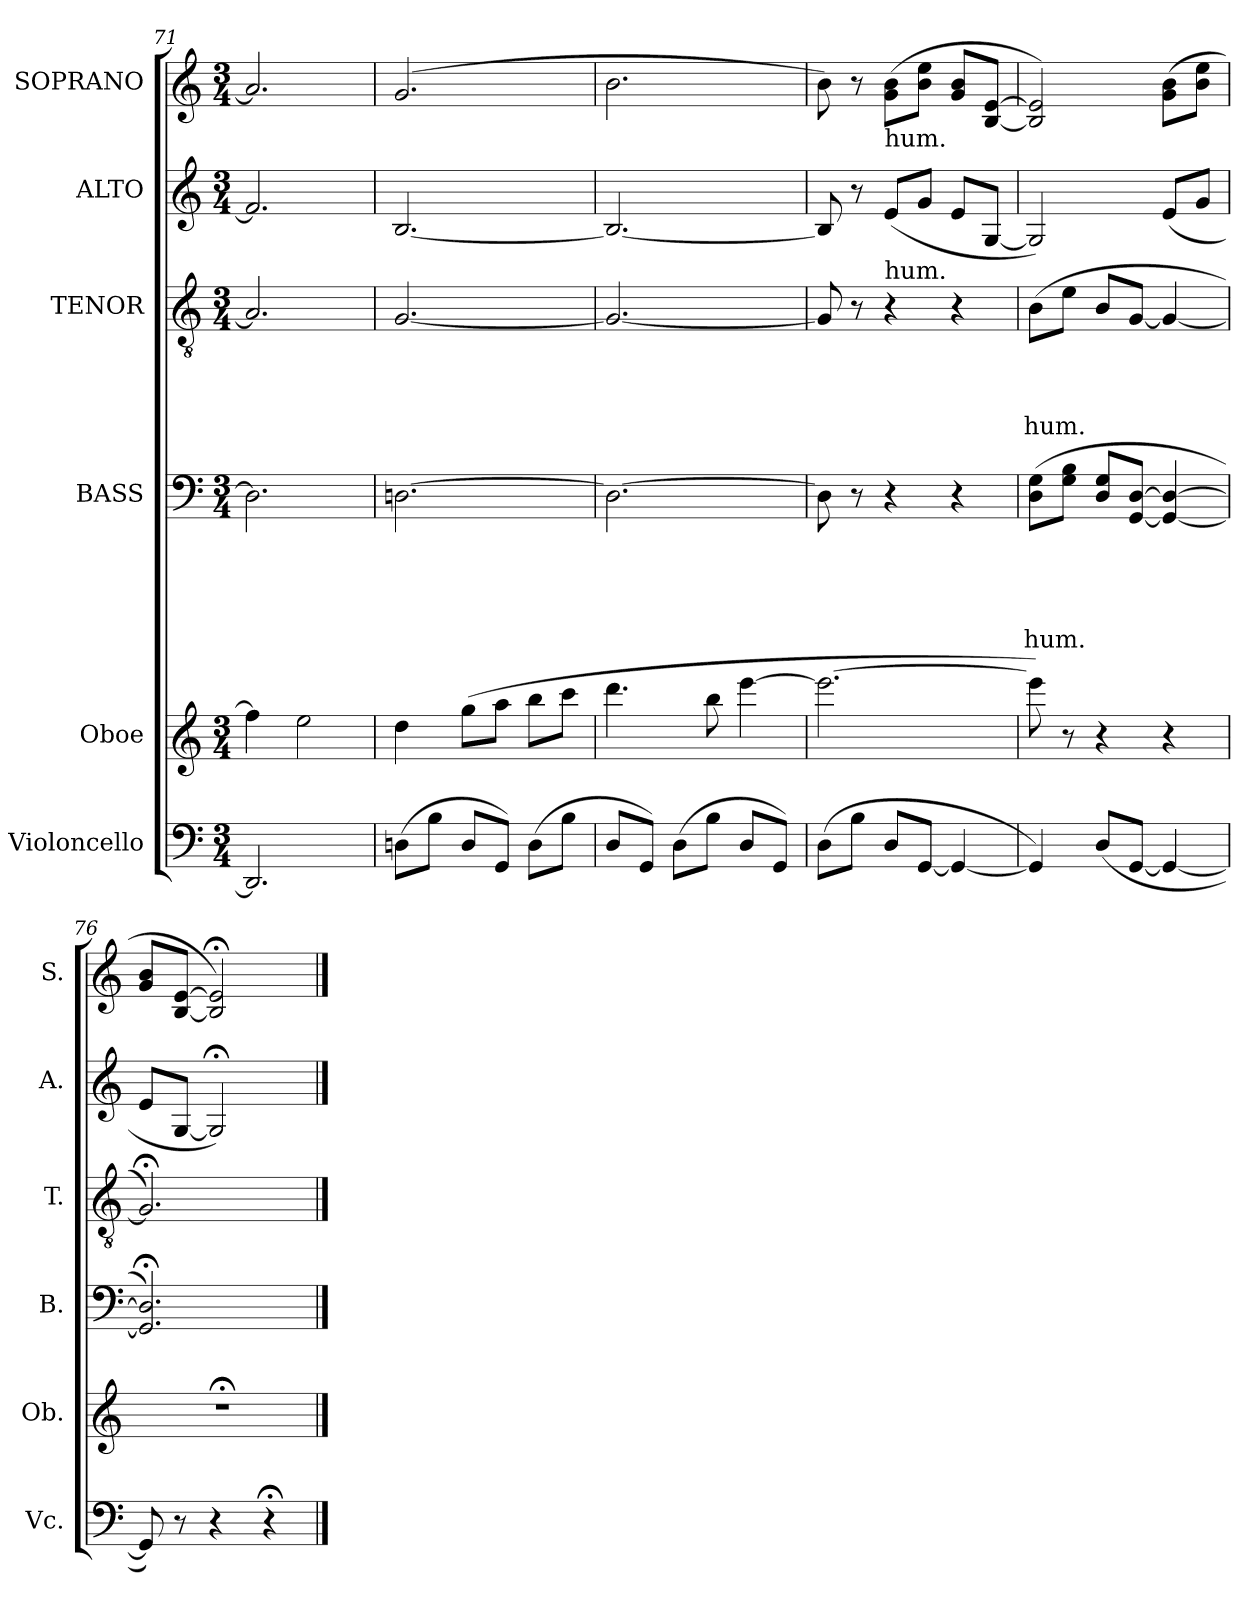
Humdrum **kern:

**kern	**kern	**kern	**text	**text	**text	**text	**text	**kern	**text	**text	**text	**text	**kern	**text	**kern	**text
*part6	*part5	*part4	*part4	*part4	*part4	*part4	*part4	*part3	*part3	*part3	*part3	*part3	*part2	*part2	*part1	*part1
*staff6	*staff5	*staff4	*staff4	*staff4	*staff4	*staff4	*staff4	*staff3	*staff3	*staff3	*staff3	*staff3	*staff2	*staff2	*staff1	*staff1
*I"Violoncello	*I"Oboe	*I"BASS	*	*	*	*	*	*I"TENOR	*	*	*	*	*I"ALTO	*	*I"SOPRANO	*
*I'Vc.	*I'Ob.	*I'B.	*	*	*	*	*	*I'T.	*	*	*	*	*I'A.	*	*I'S.	*
*clefF4	*clefG2	*clefF4	*	*	*	*	*	*clefGv2	*	*	*	*	*clefG2	*	*clefG2	*
*k[]	*k[]	*k[]	*	*	*	*	*	*k[]	*	*	*	*	*k[]	*	*k[]	*
*C:	*C:	*C:	*	*	*	*	*	*C:	*	*	*	*	*C:	*	*C:	*
*M3/4	*M3/4	*M3/4	*	*	*	*	*	*M3/4	*	*	*	*	*M3/4	*	*M3/4	*
=71	=71	=71	=71	=71	=71	=71	=71	=71	=71	=71	=71	=71	=71	=71	=71	=71
2.DD-/]	4ff\]	2.D-\]	.	.	.	.	.	2.A-/]	.	.	.	.	2.f/]	.	2.a-/]	.
.	2ee\	.	.	.	.	.	.	.	.	.	.	.	.	.	.	.
=72	=72	=72	=72	=72	=72	=72	=72	=72	=72	=72	=72	=72	=72	=72	=72	=72
(>8Dn\L	4dd\	[<2.Dn\	.	.	.	.	.	[<2.G/	.	.	.	.	[<2.B/	.	(2.g/	.
8B\J	.	.	.	.	.	.	.	.	.	.	.	.	.	.	.	.
8D/L	(>8gg\L	.	.	.	.	.	.	.	.	.	.	.	.	.	.	.
8GG/J)	8aa\J	.	.	.	.	.	.	.	.	.	.	.	.	.	.	.
(>8D\L	8bb\L	.	.	.	.	.	.	.	.	.	.	.	.	.	.	.
8B\J	8ccc\J	.	.	.	.	.	.	.	.	.	.	.	.	.	.	.
!!LO:LB:g=z
=73	=73	=73	=73	=73	=73	=73	=73	=73	=73	=73	=73	=73	=73	=73	=73	=73
8D/L	4.ddd\	2.D\_	.	.	.	.	.	2.G/_	.	.	.	.	2.B/_	.	2.b\	.
8GG/J)	.	.	.	.	.	.	.	.	.	.	.	.	.	.	.	.
(>8D\L	.	.	.	.	.	.	.	.	.	.	.	.	.	.	.	.
8B\J	8bb\	.	.	.	.	.	.	.	.	.	.	.	.	.	.	.
8D/L	[>4eee\	.	.	.	.	.	.	.	.	.	.	.	.	.	.	.
8GG/J)	.	.	.	.	.	.	.	.	.	.	.	.	.	.	.	.
=74	=74	=74	=74	=74	=74	=74	=74	=74	=74	=74	=74	=74	=74	=74	=74	=74
(>8D\L	2.eee\_	8D\]	.	.	.	.	.	8G/]	.	.	.	.	8B/]	.	8b\)	.
8B\J	.	8r	.	.	.	.	.	8r	.	.	.	.	8r	.	8r	.
!	!	!	!	!	!	!	!	!	!	!	!	!	!	!	!LO:TX:b:t=hum.	!
!	!	!	!	!	!	!	!	!LO:TX:a:t=hum.	!	!	!	!	!	!	!	!
8D/L	.	4r	.	.	.	.	.	4r	.	.	.	.	(>8e/L	.	(>8g\ 8b\L	.
[<8GG/J	.	.	.	.	.	.	.	.	.	.	.	.	8g/J	.	8b\ 8ee\J	.
4GG/_	.	4r	.	.	.	.	.	4r	.	.	.	.	8e/L	.	8g/ 8b/L	.
.	.	.	.	.	.	.	.	.	.	.	.	.	[<8G/J	.	[<8B/ [>8e/J	.
=75	=75	=75	=75	=75	=75	=75	=75	=75	=75	=75	=75	=75	=75	=75	=75	=75
!	!	!	!	!	!	!	!LO:LY:b	!	!	!	!	!LO:LY:b	!	!	!	!
4GG/])	8eee\])	(>8D\ 8G\L	.	.	.	.	hum.	(>8B\L	.	.	.	hum.	2G/])	.	2B/] 2e/])	.
.	8r	8G\ 8B\J	.	.	.	.	.	8e\J	.	.	.	.	.	.	.	.
(<8D/L	4r	8D/ 8G/L	.	.	.	.	.	8B/L	.	.	.	.	.	.	.	.
[<8GG/J	.	[<8GG/ [>8D/J	.	.	.	.	.	[<8G/J	.	.	.	.	.	.	.	.
4GG/_	4r	4GG/_ 4D/_	.	.	.	.	.	4G/_	.	.	.	.	(>8e/L	.	(>8g\ 8b\L	.
.	.	.	.	.	.	.	.	.	.	.	.	.	8g/J	.	8b\ 8ee\J	.
=76	=76	=76	=76	=76	=76	=76	=76	=76	=76	=76	=76	=76	=76	=76	=76	=76
!	!LO:N:vis=1	!	!	!	!	!	!	!	!	!	!	!	!	!	!	!
8GG/])	2.r;<	2.GG/]; 2.D/];)	.	.	.	.	.	2.G;/])	.	.	.	.	8e/L	.	8g/ 8b/L	.
8r	.	.	.	.	.	.	.	.	.	.	.	.	[<8G/J	.	[<8B/ [>8e/J	.
4r	.	.	.	.	.	.	.	.	.	.	.	.	2G;/])	.	2B/]; 2e/];)	.
4r;<	.	.	.	.	.	.	.	.	.	.	.	.	.	.	.	.
==	==	==	==	==	==	==	==	==	==	==	==	==	==	==	==	==
*-	*-	*-	*-	*-	*-	*-	*-	*-	*-	*-	*-	*-	*-	*-	*-	*-
